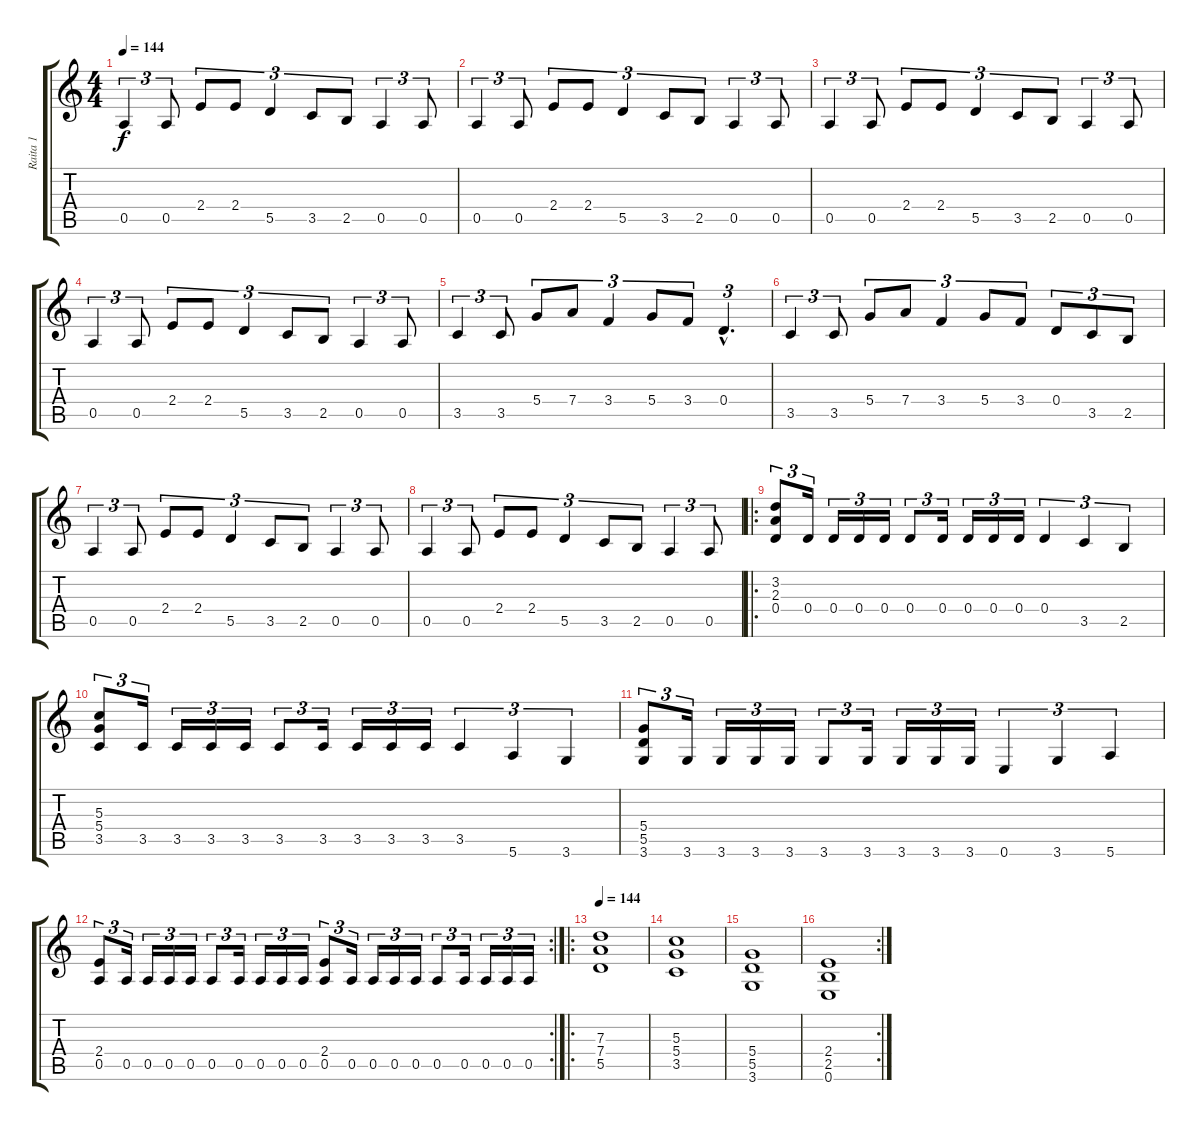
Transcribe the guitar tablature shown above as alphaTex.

\track ("Raita 1" "Raita 1") {instrument overdrivenguitar}
\staff {score tabs}
\tuning (E4 B3 G3 D3 A2 E2) {hide}
\ts (4 4)
\tempo 144
\clef g2
\ks c
0.5.4{tu (3 2) dy f} 0.5.8{tu (3 2)} 2.4.8{tu (3 2)} 2.4.8{tu (3 2)} 5.5.4{tu (3 2)} 3.5.8{tu (3 2)} 2.5.8{tu (3 2)} 0.5.4{tu (3 2)} 0.5.8{tu (3 2)} |
0.5.4{tu (3 2)} 0.5.8{tu (3 2)} 2.4.8{tu (3 2)} 2.4.8{tu (3 2)} 5.5.4{tu (3 2)} 3.5.8{tu (3 2)} 2.5.8{tu (3 2)} 0.5.4{tu (3 2)} 0.5.8{tu (3 2)} |
0.5.4{tu (3 2)} 0.5.8{tu (3 2)} 2.4.8{tu (3 2)} 2.4.8{tu (3 2)} 5.5.4{tu (3 2)} 3.5.8{tu (3 2)} 2.5.8{tu (3 2)} 0.5.4{tu (3 2)} 0.5.8{tu (3 2)} |
0.5.4{tu (3 2)} 0.5.8{tu (3 2)} 2.4.8{tu (3 2)} 2.4.8{tu (3 2)} 5.5.4{tu (3 2)} 3.5.8{tu (3 2)} 2.5.8{tu (3 2)} 0.5.4{tu (3 2)} 0.5.8{tu (3 2)} |
3.5.4{tu (3 2)} 3.5.8{tu (3 2)} 5.4.8{tu (3 2)} 7.4.8{tu (3 2)} 3.4.4{tu (3 2)} 5.4.8{tu (3 2)} 3.4.8{tu (3 2)} 0.4{hac}.4{d tu (3 2)} |
3.5.4{tu (3 2)} 3.5.8{tu (3 2)} 5.4.8{tu (3 2)} 7.4.8{tu (3 2)} 3.4.4{tu (3 2)} 5.4.8{tu (3 2)} 3.4.8{tu (3 2)} 0.4.8{tu (3 2)} 3.5.8{tu (3 2)} 2.5.8{tu (3 2)} |
0.5.4{tu (3 2)} 0.5.8{tu (3 2)} 2.4.8{tu (3 2)} 2.4.8{tu (3 2)} 5.5.4{tu (3 2)} 3.5.8{tu (3 2)} 2.5.8{tu (3 2)} 0.5.4{tu (3 2)} 0.5.8{tu (3 2)} |
0.5.4{tu (3 2)} 0.5.8{tu (3 2)} 2.4.8{tu (3 2)} 2.4.8{tu (3 2)} 5.5.4{tu (3 2)} 3.5.8{tu (3 2)} 2.5.8{tu (3 2)} 0.5.4{tu (3 2)} 0.5.8{tu (3 2)} |
\ro
(3.2 2.3 0.4).8{tu (3 2)} 0.4.16{tu (3 2)} 0.4.16{tu (3 2)} 0.4.16{tu (3 2)} 0.4.16{tu (3 2)} 0.4.8{tu (3 2)} 0.4.16{tu (3 2)} 0.4.16{tu (3 2)} 0.4.16{tu (3 2)} 0.4.16{tu (3 2)} 0.4.4{tu (3 2)} 3.5.4{tu (3 2)} 2.5.4{tu (3 2)} |
(5.3 5.4 3.5).8{tu (3 2)} 3.5.16{tu (3 2)} 3.5.16{tu (3 2)} 3.5.16{tu (3 2)} 3.5.16{tu (3 2)} 3.5.8{tu (3 2)} 3.5.16{tu (3 2)} 3.5.16{tu (3 2)} 3.5.16{tu (3 2)} 3.5.16{tu (3 2)} 3.5.4{tu (3 2)} 5.6.4{tu (3 2)} 3.6.4{tu (3 2)} |
(5.4 5.5 3.6).8{tu (3 2)} 3.6.16{tu (3 2)} 3.6.16{tu (3 2)} 3.6.16{tu (3 2)} 3.6.16{tu (3 2)} 3.6.8{tu (3 2)} 3.6.16{tu (3 2)} 3.6.16{tu (3 2)} 3.6.16{tu (3 2)} 3.6.16{tu (3 2)} 0.6.4{tu (3 2)} 3.6.4{tu (3 2)} 5.6.4{tu (3 2)} |
\rc 2
(2.4 0.5).8{tu (3 2)} 0.5.16{tu (3 2)} 0.5.16{tu (3 2)} 0.5.16{tu (3 2)} 0.5.16{tu (3 2)} 0.5.8{tu (3 2)} 0.5.16{tu (3 2)} 0.5.16{tu (3 2)} 0.5.16{tu (3 2)} 0.5.16{tu (3 2)} (2.4 0.5).8{tu (3 2)} 0.5.16{tu (3 2)} 0.5.16{tu (3 2)} 0.5.16{tu (3 2)} 0.5.16{tu (3 2)} 0.5.8{tu (3 2)} 0.5.16{tu (3 2)} 0.5.16{tu (3 2)} 0.5.16{tu (3 2)} 0.5.16{tu (3 2)} |
\ro
\tempo 144
(7.3 7.4 5.5).1 |
(5.3 5.4 3.5).1 |
(5.4 5.5 3.6).1 |
\rc 2
(2.4 2.5 0.6).1
